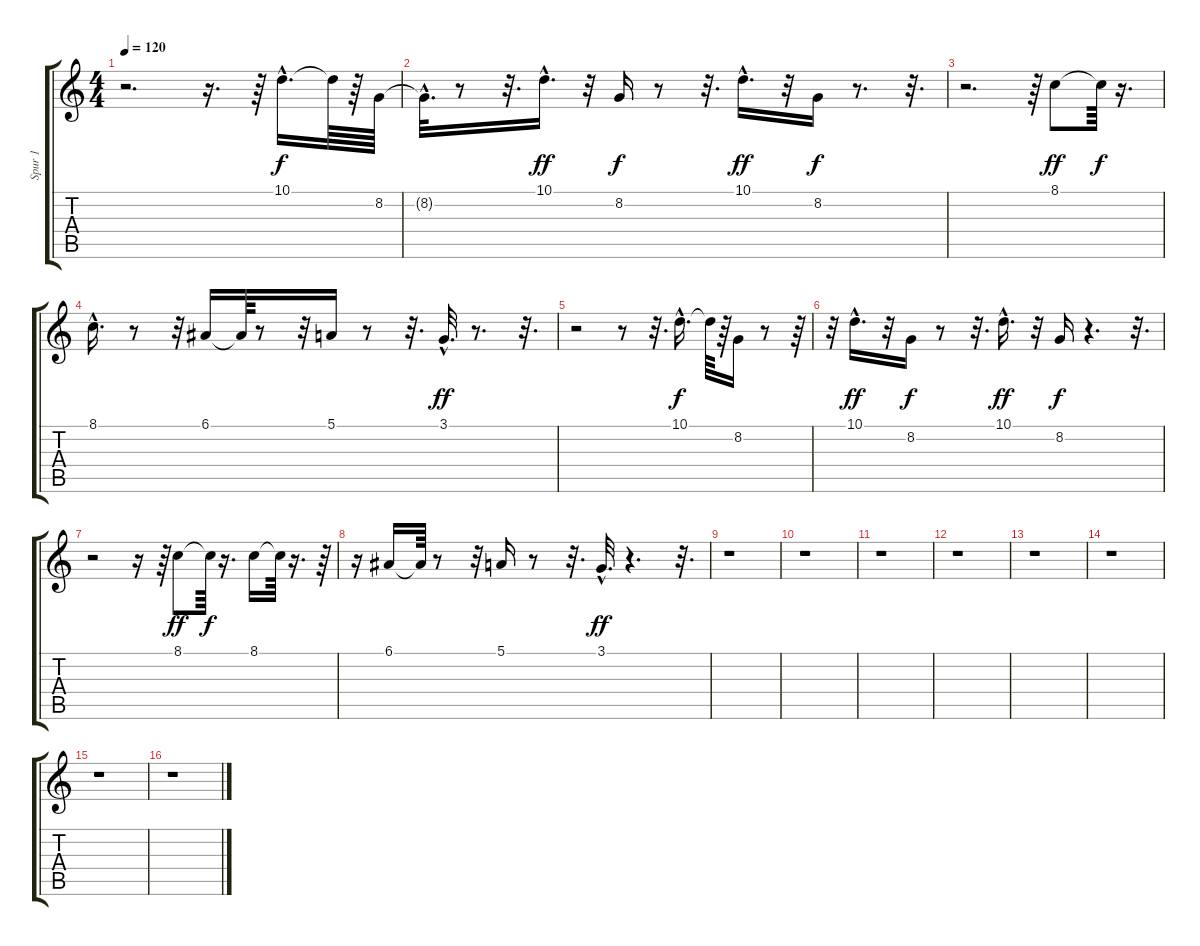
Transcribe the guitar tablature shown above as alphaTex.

\track ("Spur 1" "Spur 1") {instrument fx4atmosphere}
\staff {score tabs}
\tuning (E4 B3 G3 D3 A2 E2) {hide}
\ts (4 4)
\tempo 120
\clef g2
\ks c
r.2{d dy ff} r.16{d} r.64 10.1{hac}.16{d dy f} 10.1{t}.64 r.64 8.2.64 |
8.2{hac t}.32{d} r.8 r.32{d} 10.1{hac}.16{d dy ff} r.32 8.2.16{dy f} r.8 r.32{d} 10.1{hac}.16{d dy ff} r.32 8.2.16{dy f} r.8{d} r.32{d} |
r.2{d} r.64 8.1.8{dy ff} 8.1{t}.64{dy f} r.16{d} |
8.1{hac}.16{d} r.8 r.32 6.1.16 6.1{t}.64 r.8 r.32 5.1.16 r.8 r.32{d} 3.1{hac}.32{d dy ff} r.8{d} r.32{d} |
r.2 r.8 r.32{d} 10.1{hac}.16{d dy f} 10.1{t}.64 r.64 8.2.16 r.8 r.64 |
r.32 10.1{hac}.16{d dy ff} r.32 8.2.16{dy f} r.8 r.32{d} 10.1{hac}.16{d dy ff} r.32 8.2.16{dy f} r.4{d} r.32{d} |
r.2 r.16 r.64 8.1.8{dy ff} 8.1{t}.64{dy f} r.16{d} 8.1.16 8.1{t}.64 r.16{d} r.64 |
r.16 6.1.16 6.1{t}.64 r.8 r.32 5.1.16 r.8 r.32{d} 3.1{hac}.32{d dy ff} r.4{d} r.32{d} |
r.1 |
r.1 |
r.1 |
r.1 |
r.1 |
r.1 |
r.1 |
r.1
